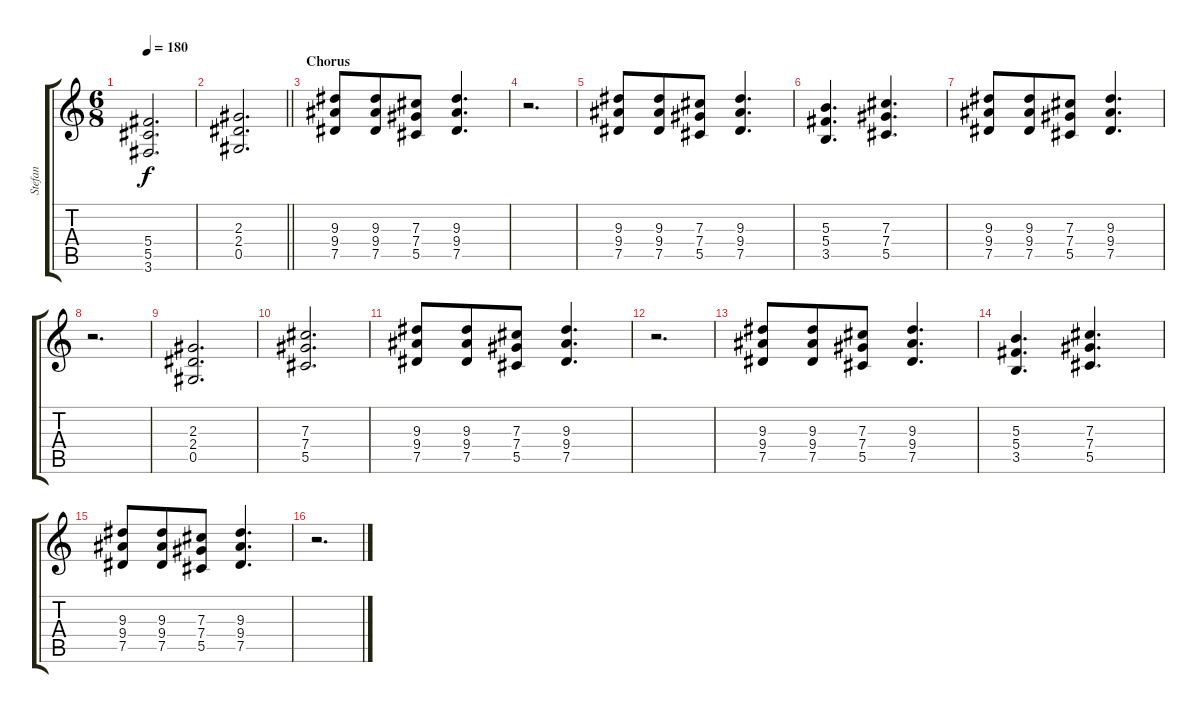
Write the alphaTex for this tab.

\track ("Stefan" "Stefan") {instrument overdrivenguitar}
\staff {score tabs}
\tuning (Eb4 Bb3 Gb3 Db3 Ab2 Eb2) {hide}
\ts (6 8)
\tempo 180
\clef g2
\ks c
(5.4 5.5 3.6).2{d dy f} |
\barLineRight lightlight
(2.3 2.4 0.5).2{d} |
\section ("" "Chorus")
(9.3 9.4 7.5).8 (9.3 9.4 7.5).8 (7.3 7.4 5.5).8 (9.3 9.4 7.5).4{d} |
r.2{d} |
(9.3 9.4 7.5).8 (9.3 9.4 7.5).8 (7.3 7.4 5.5).8 (9.3 9.4 7.5).4{d} |
(5.3 5.4 3.5).4{d} (7.3 7.4 5.5).4{d} |
(9.3 9.4 7.5).8 (9.3 9.4 7.5).8 (7.3 7.4 5.5).8 (9.3 9.4 7.5).4{d} |
r.2{d} |
(2.3 2.4 0.5).2{d} |
(7.3 7.4 5.5).2{d} |
(9.3 9.4 7.5).8 (9.3 9.4 7.5).8 (7.3 7.4 5.5).8 (9.3 9.4 7.5).4{d} |
r.2{d} |
(9.3 9.4 7.5).8 (9.3 9.4 7.5).8 (7.3 7.4 5.5).8 (9.3 9.4 7.5).4{d} |
(5.3 5.4 3.5).4{d} (7.3 7.4 5.5).4{d} |
(9.3 9.4 7.5).8 (9.3 9.4 7.5).8 (7.3 7.4 5.5).8 (9.3 9.4 7.5).4{d} |
r.2{d}
